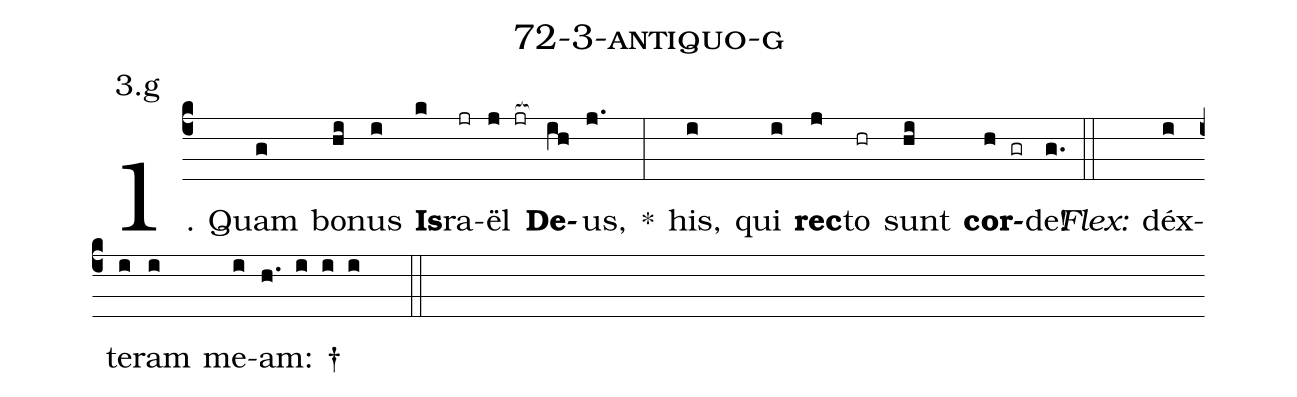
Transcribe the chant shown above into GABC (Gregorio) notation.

name: 72-3-antiquo-g;
annotation: 3.g;
%%
(c4)1. Quam(g) bo(hi)nus(i) <b>Is</b>(k)ra(jr)ël(j jr[ocb:1{]) <b>De</b>(ih[ocb:0}])us,(j.) *(:) his,(i) qui(i) <b>rec</b>(j)to(hr) sunt(hi) <b>cor</b>(h gr)de!(g.) (::)
<i>Flex:</i>()  déx(i)te(i)ram(i) me(i)am: †(h. i i i  ::)
